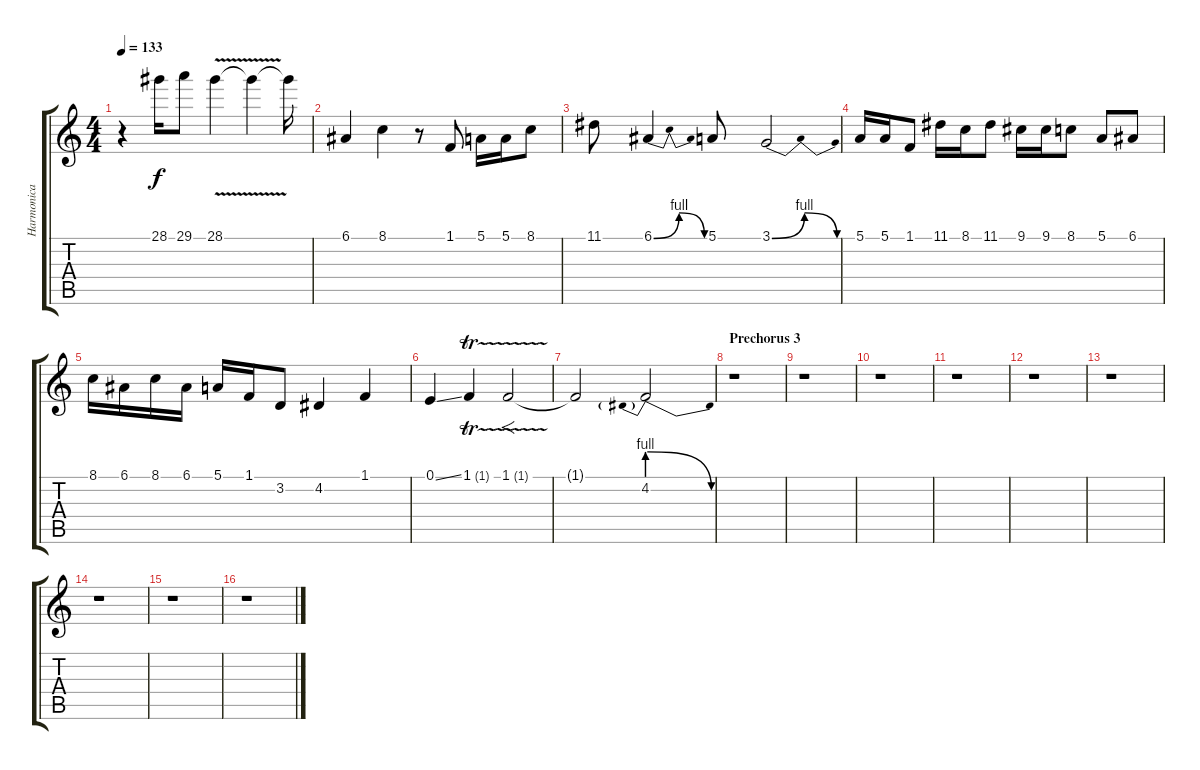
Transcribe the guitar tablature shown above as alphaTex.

\track ("Harmonica" "Harmonica") {instrument harmonica}
\staff {score tabs}
\tuning (E4 B3 G3 D3 A2 E2) {hide}
\ts (4 4)
\tempo 133
\clef g2
\ks c
r.4{dy f} 28.1.16 29.1.8 28.1{v}.4 28.1{t}.4 28.1{t}.16 |
6.1.4 8.1.4 r.8 1.1.8 5.1.16 5.1.16 8.1.8 |
11.1.8 6.1{be (bendrelease 0 0 30 4 30 4 60 0)}.4 5.1.8 3.1{be (bendrelease 0 0 30 4 30 4 60 0)}.2 |
5.1.16 5.1.16 1.1.8 11.1.16 8.1.16 11.1.8 9.1.16 9.1.16 8.1.8 5.1.8 6.1.8 |
8.1.16 6.1.16 8.1.16 6.1.16 5.1.16 1.1.16 3.2.8 4.2.4 1.1.4 |
0.1{ss}.4 1.1{tr (1 16)}.4 1.1{tr (1 16)}.2{f} |
1.1{t}.2 4.2{be (prebendrelease 0 4 60 0)}.2 |
\section ("" "Prechorus 3")
r.1 |
r.1 |
r.1 |
r.1 |
r.1 |
r.1 |
r.1 |
r.1 |
r.1
